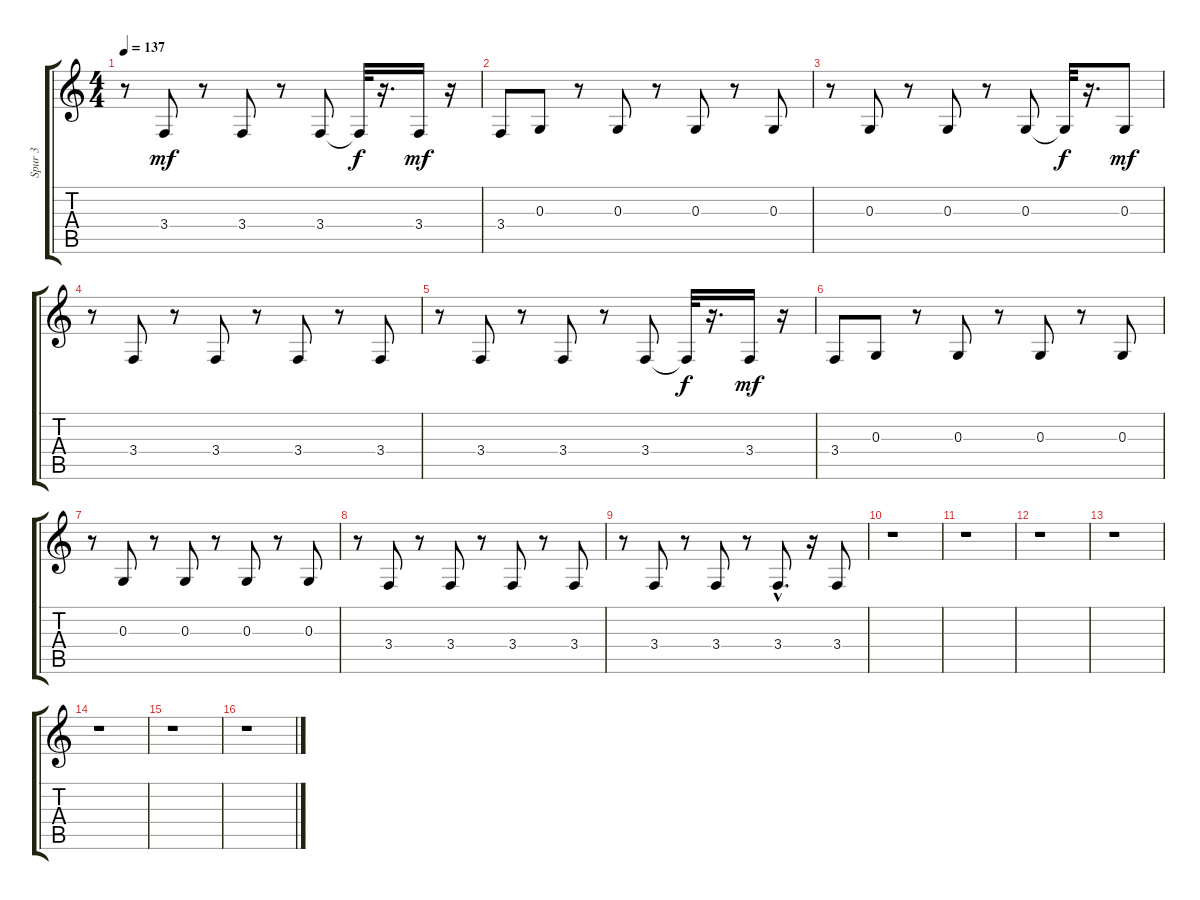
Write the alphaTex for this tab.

\track ("Spur 3" "Spur 3") {instrument drawbarorgan}
\staff {score tabs}
\tuning (E4 B3 G3 D3 A2 E2) {hide}
\ts (4 4)
\tempo 137
\clef g2
\ks c
r.8{dy mf} 3.4.8 r.8 3.4.8 r.8 3.4.8 3.4{t}.32{dy f} r.16{d} 3.4.16{dy mf} r.16 |
3.4.8 0.3.8 r.8 0.3.8 r.8 0.3.8 r.8 0.3.8 |
r.8 0.3.8 r.8 0.3.8 r.8 0.3.8 0.3{t}.32{dy f} r.16{d} 0.3.8{dy mf} |
r.8 3.4.8 r.8 3.4.8 r.8 3.4.8 r.8 3.4.8 |
r.8 3.4.8 r.8 3.4.8 r.8 3.4.8 3.4{t}.32{dy f} r.16{d} 3.4.16{dy mf} r.16 |
3.4.8 0.3.8 r.8 0.3.8 r.8 0.3.8 r.8 0.3.8 |
r.8 0.3.8 r.8 0.3.8 r.8 0.3.8 r.8 0.3.8 |
r.8 3.4.8 r.8 3.4.8 r.8 3.4.8 r.8 3.4.8 |
r.8 3.4.8 r.8 3.4.8 r.8 3.4{hac}.8{d} r.16 3.4.8 |
r.1 |
r.1 |
r.1 |
r.1 |
r.1 |
r.1 |
r.1
